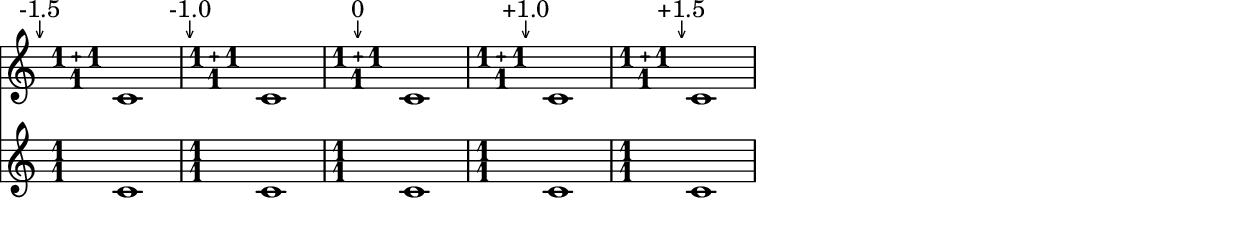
%% Generated by lilypond-book
%% Options: [exampleindent=10.16\mm,indent=0\mm,line-width=160\mm,paper-height=845.047\pt,paper-width=597.508\pt,papersize='(cons (* 597.508 pt) (* 845.047 pt))]
\include "lilypond-book-preamble.ly"


% ****************************************************************
% Start cut-&-pastable-section
% ****************************************************************

#(ly:set-option 'eps-box-padding 3.000000)



\paper {
  #(set-paper-size '(cons (* 597.508 pt) (* 845.047 pt)))
  indent = 0\mm
  line-width = 160\mm
  % offset the left padding, also add 1mm as lilypond creates cropped
  % images with a little space on the right
  line-width = #(- line-width (* mm  3.000000) (* mm 1))
}

\layout {
  
}




% ****************************************************************
% ly snippet:
% ****************************************************************
\sourcefilename "/lilypond-2.25.15/input/regression/break-alignment-anchor-average-unanimous.ly"
\sourcefileline 0
\version "2.23.14"

\header {
  texidoc = "When a group of break-aligned items agree on the position
of their own anchors with respect to their own extents, the
``average'' anchor of the group falls at that position with respect to
the extent of the group.  In this case, each rehearsal mark should
point to the stated point relative to the compound time signature."
}

\layout {
  \context {
    \Score
    %% Point rehearsal marks to time signatures.
    \override TextMark.break-align-symbols = #'(time-signature)
    \override TextMark.self-alignment-X = #CENTER
  }

  \enablePolymeter
}

#(define-markup-command (test-mark layout props arg)
  (markup?)
  (interpret-markup layout props
    #{
      \markup \column {
        \center-align #arg
        \center-align "↓"
      }
    #} ))

\fixed c' <<
  \new Staff {
    \override Score.TimeSignature.break-align-anchor-alignment = -1.5
    \compoundMeter 1,1,1 \textMark \markup \test-mark "-1.5"
    c1 \bar "|"

    \override Score.TimeSignature.break-align-anchor-alignment = #LEFT
    \compoundMeter 1,1,1 \textMark \markup \test-mark "-1.0" \partial 1*100
    c1 \bar "|"

    \override Score.TimeSignature.break-align-anchor-alignment = #CENTER
    \compoundMeter 1,1,1 \textMark \markup \test-mark "0" \partial 1*100
    c1 \bar "|"

    \override Score.TimeSignature.break-align-anchor-alignment = #RIGHT
    \compoundMeter 1,1,1 \textMark \markup \test-mark "+1.0" \partial 1*100
    c1 \bar "|"

    \override Score.TimeSignature.break-align-anchor-alignment = 1.5
    \compoundMeter 1,1,1 \textMark \markup \test-mark "+1.5" \partial 1*100
    c1 \bar "|"
  }

  \new Staff {
    \repeat unfold 5 {
      \time 1/1
      c1
    }
  }
>>



% ****************************************************************
% end ly snippet
% ****************************************************************
